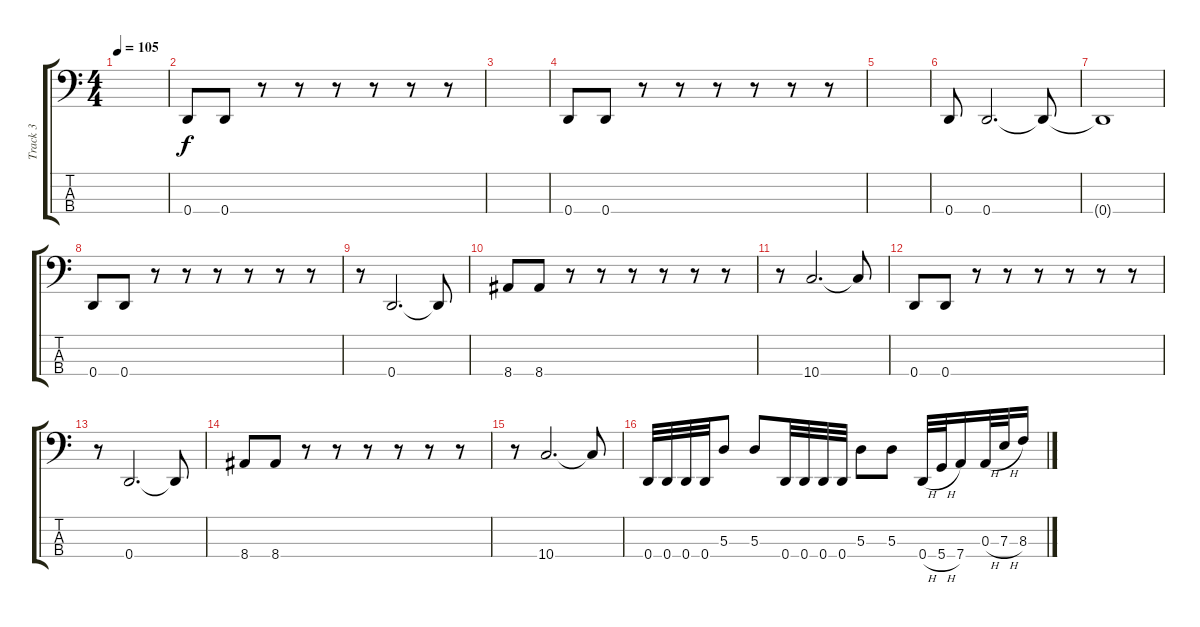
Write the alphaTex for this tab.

\track ("Track 3" "Track 3") {instrument electricbassfinger}
\staff {score tabs}
\tuning (G2 D2 A1 D1) {hide}
\ts (4 4)
\tempo 105
\clef f4
\ks c
|
0.4.8 0.4.8 r.8 r.8 r.8 r.8 r.8 r.8 |
|
0.4.8 0.4.8 r.8 r.8 r.8 r.8 r.8 r.8 |
|
0.4.8 0.4.2{d} 0.4{t}.8 |
0.4{t}.1 |
0.4.8 0.4.8 r.8 r.8 r.8 r.8 r.8 r.8 |
r.8 0.4.2{d} 0.4{t}.8 |
8.4.8 8.4.8 r.8 r.8 r.8 r.8 r.8 r.8 |
r.8 10.4.2{d} 10.4{t}.8 |
0.4.8 0.4.8 r.8 r.8 r.8 r.8 r.8 r.8 |
r.8 0.4.2{d} 0.4{t}.8 |
8.4.8 8.4.8 r.8 r.8 r.8 r.8 r.8 r.8 |
r.8 10.4.2{d} 10.4{t}.8 |
0.4.32 0.4.32 0.4.32 0.4.32 5.3.8 5.3.8 0.4.32 0.4.32 0.4.32 0.4.32 5.3.8 5.3.8 0.4{h}.32 5.4{h}.32 7.4.16 0.3{h}.32 7.3{h}.32 8.3.16
